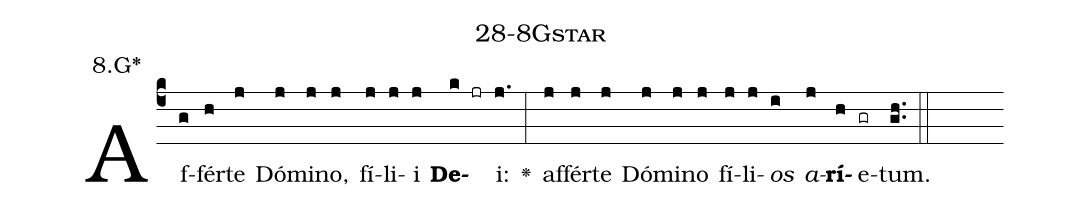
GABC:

name: 28-8Gstar;
annotation: 8.G*;
%%
(c4)Af(g)fér(h)te(j) Dó(j)mi(j)no,(j) fí(j)li(j)i(j) <b>De</b>(k jr)i:(j.) <v>\greheightstar</v>(:) af(j)fér(j)te(j) Dó(j)mi(j)no(j) fí(j)li(j)<i>os</i>(i) <i>a</i>(j)<b>rí</b>(h)e(gr)tum.(gh..) (::)


%E(j) u(j) o(i) u(j) a(h) e.(gh..) (::)
